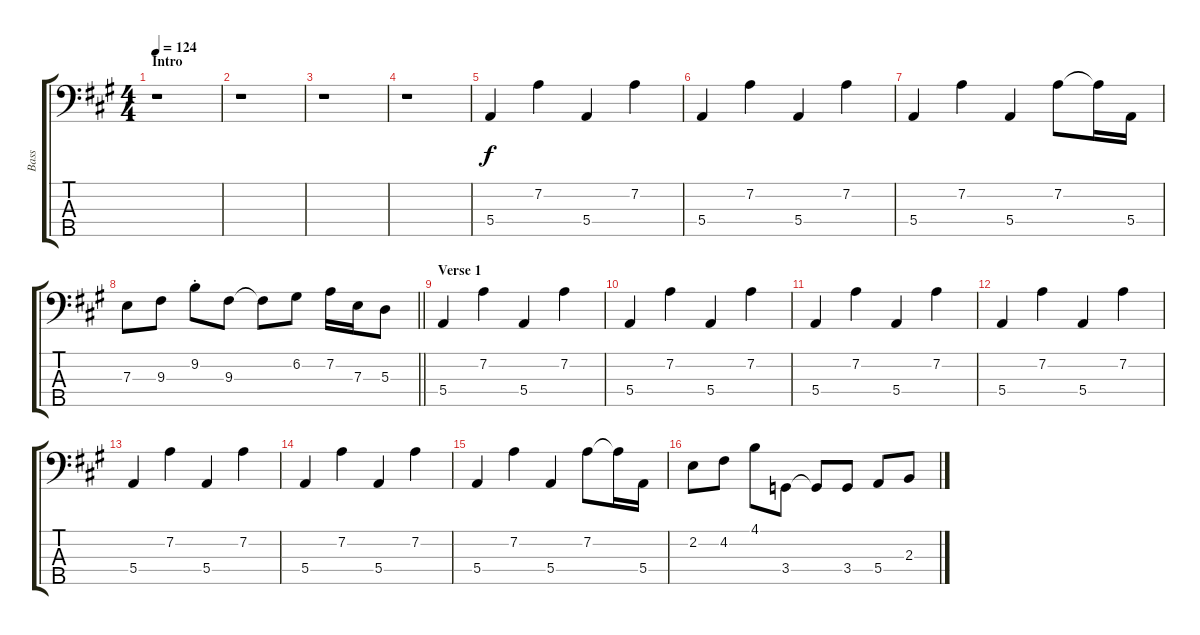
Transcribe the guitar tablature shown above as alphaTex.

\track ("Bass" "Bass") {instrument electricbassfinger}
\staff {score tabs}
\tuning (G2 D2 A1 E1 B0) {hide}
\ts (4 4)
\section ("" "Intro")
\tempo 124
\clef f4
\ks a
r.1{dy f instrument electricbassfinger} |
r.1 |
r.1 |
r.1 |
5.4.4 7.2.4 5.4.4 7.2.4 |
5.4.4 7.2.4 5.4.4 7.2.4 |
5.4.4 7.2.4 5.4.4 7.2.8 7.2{t}.16 5.4.16 |
\barLineRight lightlight
7.3.8 9.3.8 9.2{st}.8 9.3.8 9.3{t}.8 6.2.8 7.2.16 7.3.16 5.3.8 |
\section ("" "Verse 1")
5.4.4 7.2.4 5.4.4 7.2.4 |
5.4.4 7.2.4 5.4.4 7.2.4 |
5.4.4 7.2.4 5.4.4 7.2.4 |
5.4.4 7.2.4 5.4.4 7.2.4 |
5.4.4 7.2.4 5.4.4 7.2.4 |
5.4.4 7.2.4 5.4.4 7.2.4 |
5.4.4 7.2.4 5.4.4 7.2.8 7.2{t}.16 5.4.16 |
2.2.8 4.2.8 4.1.8 3.4.8 3.4{t}.8 3.4.8 5.4.8 2.3.8
